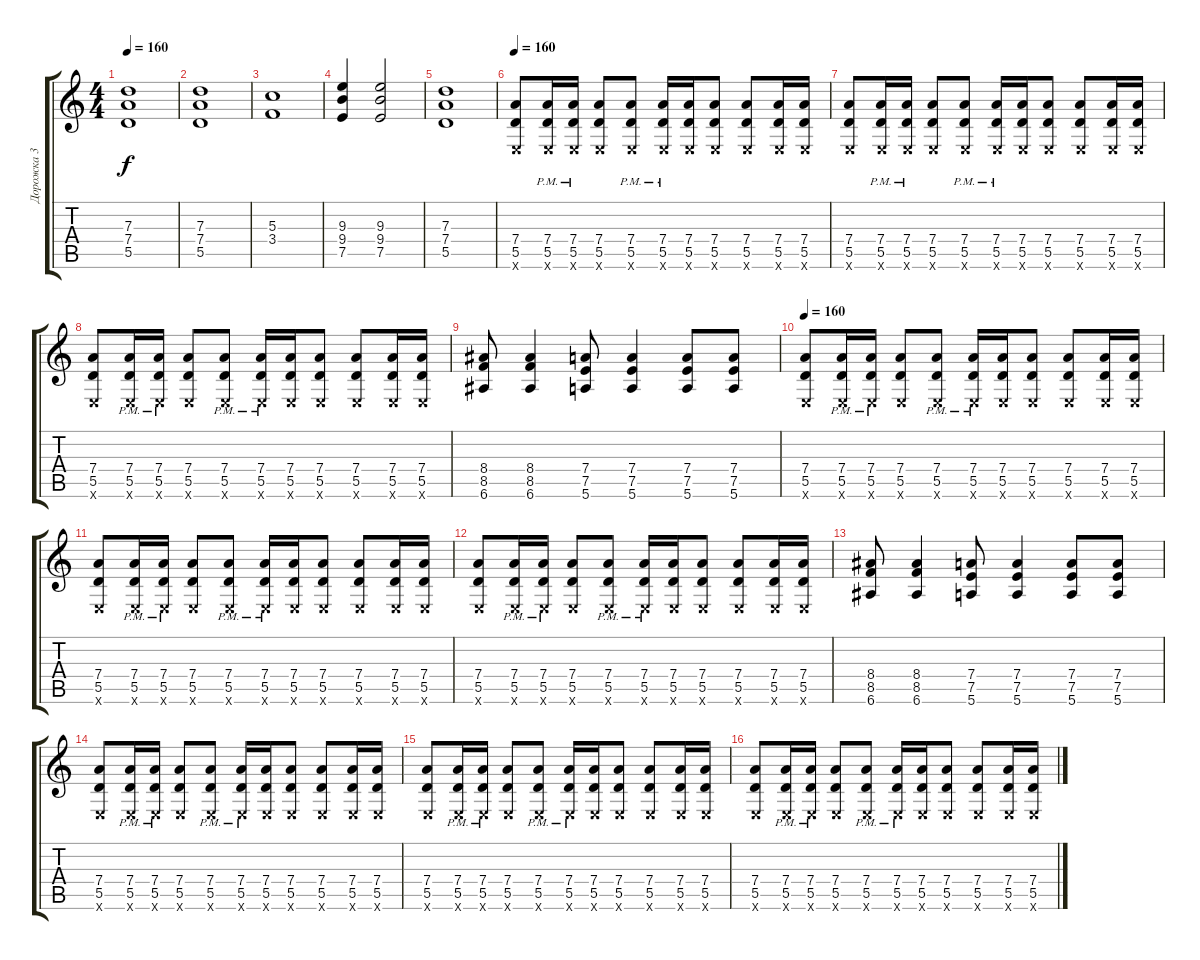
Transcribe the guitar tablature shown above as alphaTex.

\track ("Дорожка 3" "Дорожка 3") {instrument distortionguitar}
\staff {score tabs}
\tuning (E4 B3 G3 D3 A2 E2) {hide}
\ts (4 4)
\tempo 160
\clef g2
\ks c
(7.3 7.4 5.5).1{dy f} |
(7.3 7.4 5.5).1 |
(5.3 3.4).1 |
(9.3 9.4 7.5).4 (9.3 9.4 7.5).2 |
(7.3 7.4 5.5).1 |
\tempo 160
(7.4 5.5 0.6{x}).8 (7.4{pm} 5.5 0.6{x}).16 (7.4{pm} 5.5 0.6{x}).16 (7.4 5.5 0.6{x}).8 (7.4 5.5{pm} 0.6{x}).8 (7.4 5.5{pm} 0.6{x}).16 (7.4 5.5 0.6{x}).16 (7.4 5.5 0.6{x}).8 (7.4 5.5 0.6{x}).8 (7.4 5.5 0.6{x}).16 (7.4 5.5 0.6{x}).16 |
(7.4 5.5 0.6{x}).8 (7.4{pm} 5.5 0.6{x}).16 (7.4{pm} 5.5 0.6{x}).16 (7.4 5.5 0.6{x}).8 (7.4 5.5{pm} 0.6{x}).8 (7.4 5.5{pm} 0.6{x}).16 (7.4 5.5 0.6{x}).16 (7.4 5.5 0.6{x}).8 (7.4 5.5 0.6{x}).8 (7.4 5.5 0.6{x}).16 (7.4 5.5 0.6{x}).16 |
(7.4 5.5 0.6{x}).8 (7.4{pm} 5.5 0.6{x}).16 (7.4{pm} 5.5 0.6{x}).16 (7.4 5.5 0.6{x}).8 (7.4 5.5{pm} 0.6{x}).8 (7.4 5.5{pm} 0.6{x}).16 (7.4 5.5 0.6{x}).16 (7.4 5.5 0.6{x}).8 (7.4 5.5 0.6{x}).8 (7.4 5.5 0.6{x}).16 (7.4 5.5 0.6{x}).16 |
(8.4 8.5 6.6).8 (8.4 8.5 6.6).4 (7.4 7.5 5.6).8 (7.4 7.5 5.6).4 (7.4 7.5 5.6).8 (7.4 7.5 5.6).8 |
\tempo 160
(7.4 5.5 0.6{x}).8 (7.4{pm} 5.5 0.6{x}).16 (7.4{pm} 5.5 0.6{x}).16 (7.4 5.5 0.6{x}).8 (7.4 5.5{pm} 0.6{x}).8 (7.4 5.5{pm} 0.6{x}).16 (7.4 5.5 0.6{x}).16 (7.4 5.5 0.6{x}).8 (7.4 5.5 0.6{x}).8 (7.4 5.5 0.6{x}).16 (7.4 5.5 0.6{x}).16 |
(7.4 5.5 0.6{x}).8 (7.4{pm} 5.5 0.6{x}).16 (7.4{pm} 5.5 0.6{x}).16 (7.4 5.5 0.6{x}).8 (7.4 5.5{pm} 0.6{x}).8 (7.4 5.5{pm} 0.6{x}).16 (7.4 5.5 0.6{x}).16 (7.4 5.5 0.6{x}).8 (7.4 5.5 0.6{x}).8 (7.4 5.5 0.6{x}).16 (7.4 5.5 0.6{x}).16 |
(7.4 5.5 0.6{x}).8 (7.4{pm} 5.5 0.6{x}).16 (7.4{pm} 5.5 0.6{x}).16 (7.4 5.5 0.6{x}).8 (7.4 5.5{pm} 0.6{x}).8 (7.4 5.5{pm} 0.6{x}).16 (7.4 5.5 0.6{x}).16 (7.4 5.5 0.6{x}).8 (7.4 5.5 0.6{x}).8 (7.4 5.5 0.6{x}).16 (7.4 5.5 0.6{x}).16 |
(8.4 8.5 6.6).8 (8.4 8.5 6.6).4 (7.4 7.5 5.6).8 (7.4 7.5 5.6).4 (7.4 7.5 5.6).8 (7.4 7.5 5.6).8 |
(7.4 5.5 0.6{x}).8 (7.4{pm} 5.5 0.6{x}).16 (7.4{pm} 5.5 0.6{x}).16 (7.4 5.5 0.6{x}).8 (7.4 5.5{pm} 0.6{x}).8 (7.4 5.5{pm} 0.6{x}).16 (7.4 5.5 0.6{x}).16 (7.4 5.5 0.6{x}).8 (7.4 5.5 0.6{x}).8 (7.4 5.5 0.6{x}).16 (7.4 5.5 0.6{x}).16 |
(7.4 5.5 0.6{x}).8 (7.4{pm} 5.5 0.6{x}).16 (7.4{pm} 5.5 0.6{x}).16 (7.4 5.5 0.6{x}).8 (7.4 5.5{pm} 0.6{x}).8 (7.4 5.5{pm} 0.6{x}).16 (7.4 5.5 0.6{x}).16 (7.4 5.5 0.6{x}).8 (7.4 5.5 0.6{x}).8 (7.4 5.5 0.6{x}).16 (7.4 5.5 0.6{x}).16 |
(7.4 5.5 0.6{x}).8 (7.4{pm} 5.5 0.6{x}).16 (7.4{pm} 5.5 0.6{x}).16 (7.4 5.5 0.6{x}).8 (7.4 5.5{pm} 0.6{x}).8 (7.4 5.5{pm} 0.6{x}).16 (7.4 5.5 0.6{x}).16 (7.4 5.5 0.6{x}).8 (7.4 5.5 0.6{x}).8 (7.4 5.5 0.6{x}).16 (7.4 5.5 0.6{x}).16
